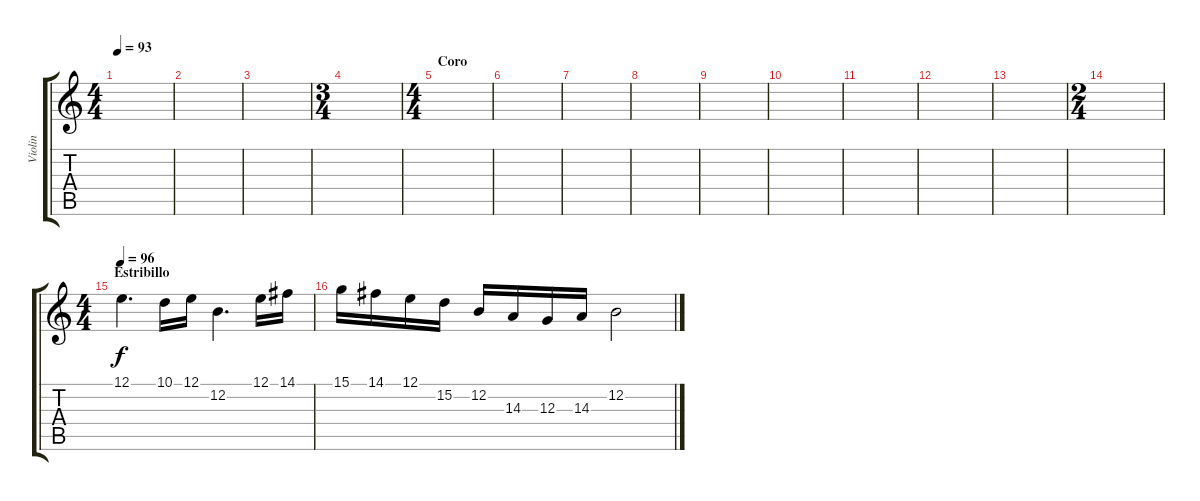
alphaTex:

\track ("Violin" "Violin") {instrument violin}
\staff {score tabs}
\tuning (E4 B3 G3 D3 A2 E2) {hide}
\ts (4 4)
\tempo 93
\clef g2
\ks c
|
|
|
\ts (3 4)
|
\ts (4 4)
\section ("" "Coro")
|
|
|
|
|
|
|
|
|
\ts (2 4)
|
\ts (4 4)
\section ("" "Estribillo")
\tempo 96
12.1.4{d} 10.1.16 12.1.16 12.2.4{d} 12.1.16 14.1.16 |
15.1.16 14.1.16 12.1.16 15.2.16 12.2.16 14.3.16 12.3.16 14.3.16 12.2.2
